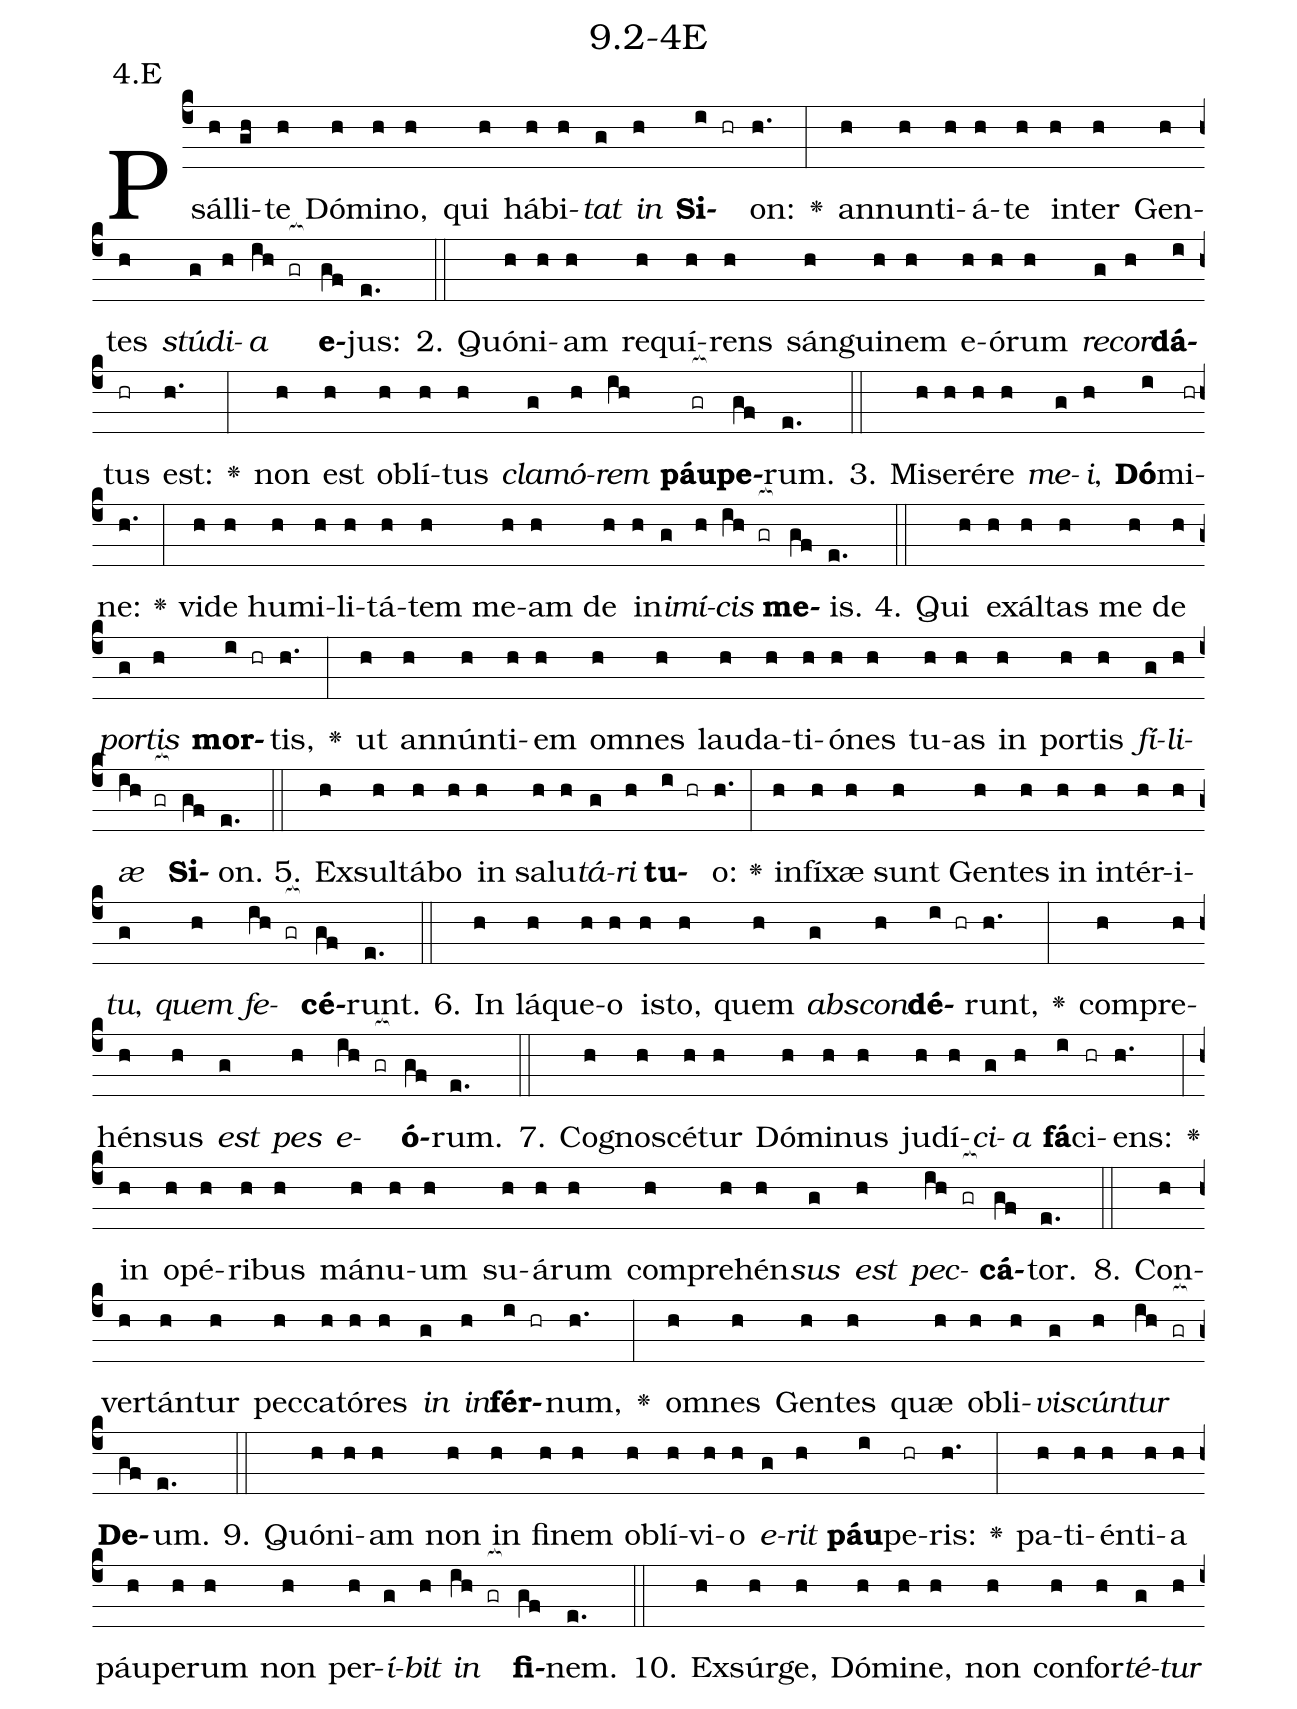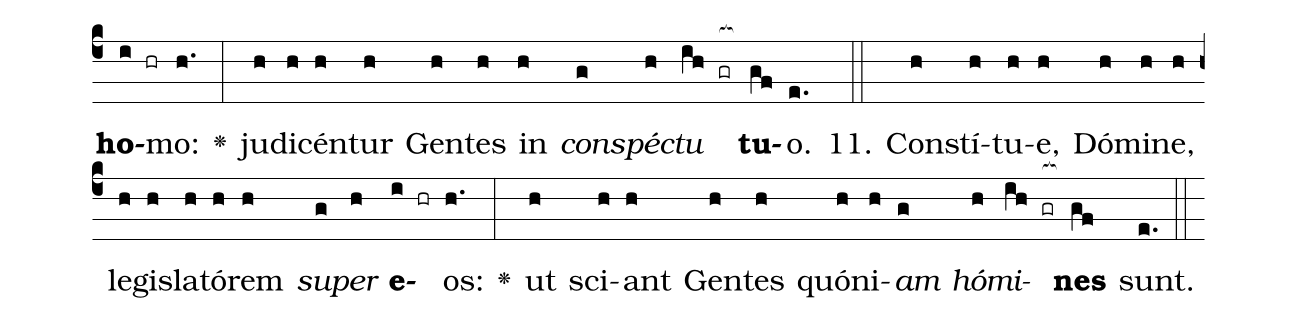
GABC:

name: 9.2-4E;
annotation: 4.E;
%%
(c4)Psál(h)li(gh)te(h) Dó(h)mi(h)no,(h) qui(h) há(h)bi(h)<i>tat</i>(g) <i>in</i>(h) <b>Si</b>(i hr)on:(h.) <v>\greheightstar</v>(:) an(h)nun(h)ti(h)á(h)te(h) in(h)ter(h) Gen(h)tes(h) <i>stú</i>(g)<i>di</i>(h)<i>a</i>(ih gr[ocb:1{]) <b>e</b>(gf[ocb:0}])jus:(e.) (::)
2. Quón(h)i(h)am(h) re(h)quí(h)rens(h) sán(h)gui(h)nem(h) e(h)ó(h)rum(h) <i>re</i>(g)<i>cor</i>(h)<b>dá</b>(i)tus(hr) est:(h.) <v>\greheightstar</v>(:) non(h) est(h) ob(h)lí(h)tus(h) <i>cla</i>(g)<i>mó</i>(h)<i>rem</i>(ih) <b>páu</b>(gr[ocb:1{])<b>pe</b>(gf[ocb:0}])rum.(e.) (::)
3. Mi(h)se(h)ré(h)re(h) <i>me</i>(g)<i>i</i>,(h) <b>Dó</b>(i)mi(hr)ne:(h.) <v>\greheightstar</v>(:) vi(h)de(h) hu(h)mi(h)li(h)tá(h)tem(h) me(h)am(h) de(h) in(h)<i>i</i>(g)<i>mí</i>(h)<i>cis</i>(ih gr[ocb:1{]) <b>me</b>(gf[ocb:0}])is.(e.) (::)
4. Qui(h) ex(h)ál(h)tas(h) me(h) de(h) <i>por</i>(g)<i>tis</i>(h) <b>mor</b>(i hr)tis,(h.) <v>\greheightstar</v>(:) ut(h) an(h)nún(h)ti(h)em(h) om(h)nes(h) lau(h)da(h)ti(h)ó(h)nes(h) tu(h)as(h) in(h) por(h)tis(h) <i>fí</i>(g)<i>li</i>(h)<i>æ</i>(ih gr[ocb:1{]) <b>Si</b>(gf[ocb:0}])on.(e.) (::)
5. Ex(h)sul(h)tá(h)bo(h) in(h) sa(h)lu(h)<i>tá</i>(g)<i>ri</i>(h) <b>tu</b>(i hr)o:(h.) <v>\greheightstar</v>(:) in(h)fí(h)xæ(h) sunt(h) Gen(h)tes(h) in(h) in(h)tér(h)i(h)<i>tu</i>,(g) <i>quem</i>(h) <i>fe</i>(ih gr[ocb:1{])<b>cé</b>(gf[ocb:0}])runt.(e.) (::)
6. In(h) lá(h)que(h)o(h) is(h)to,(h) quem(h) <i>abs</i>(g)<i>con</i>(h)<b>dé</b>(i hr)runt,(h.) <v>\greheightstar</v>(:) com(h)pre(h)hén(h)sus(h) <i>est</i>(g) <i>pes</i>(h) <i>e</i>(ih gr[ocb:1{])<b>ó</b>(gf[ocb:0}])rum.(e.) (::)
7. Co(h)gno(h)scé(h)tur(h) Dó(h)mi(h)nus(h) ju(h)dí(h)<i>ci</i>(g)<i>a</i>(h) <b>fá</b>(i)ci(hr)ens:(h.) <v>\greheightstar</v>(:) in(h) o(h)pé(h)ri(h)bus(h) má(h)nu(h)um(h) su(h)á(h)rum(h) com(h)pre(h)hén(h)<i>sus</i>(g) <i>est</i>(h) <i>pec</i>(ih gr[ocb:1{])<b>cá</b>(gf[ocb:0}])tor.(e.) (::)
8. Con(h)ver(h)tán(h)tur(h) pec(h)ca(h)tó(h)res(h) <i>in</i>(g) <i>in</i>(h)<b>fér</b>(i hr)num,(h.) <v>\greheightstar</v>(:) om(h)nes(h) Gen(h)tes(h) quæ(h) ob(h)li(h)<i>vis</i>(g)<i>cún</i>(h)<i>tur</i>(ih gr[ocb:1{]) <b>De</b>(gf[ocb:0}])um.(e.) (::)
9. Quón(h)i(h)am(h) non(h) in(h) fi(h)nem(h) ob(h)lí(h)vi(h)o(h) <i>e</i>(g)<i>rit</i>(h) <b>páu</b>(i)pe(hr)ris:(h.) <v>\greheightstar</v>(:) pa(h)ti(h)én(h)ti(h)a(h) páu(h)pe(h)rum(h) non(h) per(h)<i>í</i>(g)<i>bit</i>(h) <i>in</i>(ih gr[ocb:1{]) <b>fi</b>(gf[ocb:0}])nem.(e.) (::)
10. Ex(h)súr(h)ge,(h) Dó(h)mi(h)ne,(h) non(h) con(h)for(h)<i>té</i>(g)<i>tur</i>(h) <b>ho</b>(i hr)mo:(h.) <v>\greheightstar</v>(:) ju(h)di(h)cén(h)tur(h) Gen(h)tes(h) in(h) <i>con</i>(g)<i>spéc</i>(h)<i>tu</i>(ih gr[ocb:1{]) <b>tu</b>(gf[ocb:0}])o.(e.) (::)
11. Con(h)stí(h)tu(h)e,(h) Dó(h)mi(h)ne,(h) le(h)gis(h)la(h)tó(h)rem(h) <i>su</i>(g)<i>per</i>(h) <b>e</b>(i hr)os:(h.) <v>\greheightstar</v>(:) ut(h) sci(h)ant(h) Gen(h)tes(h) quón(h)i(h)<i>am</i>(g) <i>hó</i>(h)<i>mi</i>(ih gr[ocb:1{])<b>nes</b>(gf[ocb:0}]) sunt.(e.) (::)
